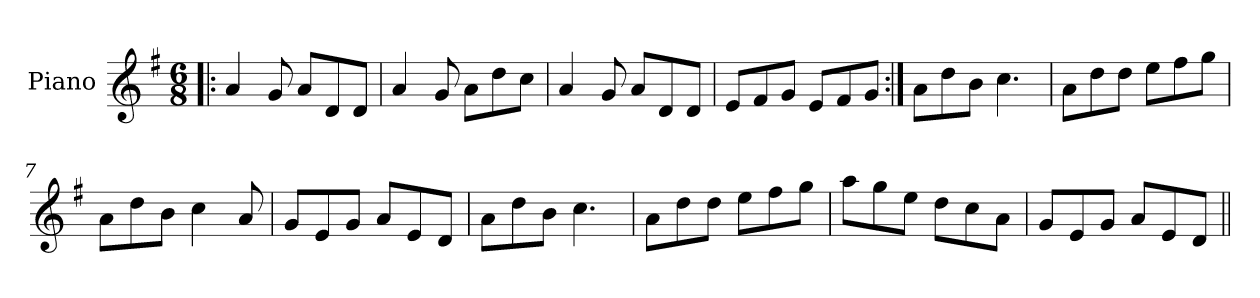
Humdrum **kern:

**kern
*part1
*staff1
*I"Piano
*I'Pno
*clefG2
*k[f#]
*D:mix
*M6/8
=1!|:
4a/
8g/
8a/L
8d/
8d/J
=2
4a/
8g/
8a\L
8dd\
8cc\J
=3
4a/
8g/
8a/L
8d/
8d/J
=4
8e/L
8f#/
8g/J
8e/L
8f#/
8g/J
=5:|!
8a\L
8dd\
8b\J
4.cc\
=6
8a\L
8dd\
8dd\J
8ee\L
8ff#\
8gg\J
=7
8a\L
8dd\
8b\J
4cc\
8a/
=8
8g/L
8e/
8g/J
8a/L
8e/
8d/J
=9
8a\L
8dd\
8b\J
4.cc\
=10
8a\L
8dd\
8dd\J
8ee\L
8ff#\
8gg\J
=11
8aa\L
8gg\
8ee\J
8dd\L
8cc\
8a\J
=12
8g/L
8e/
8g/J
8a/L
8e/
8d/J
=||
*-
